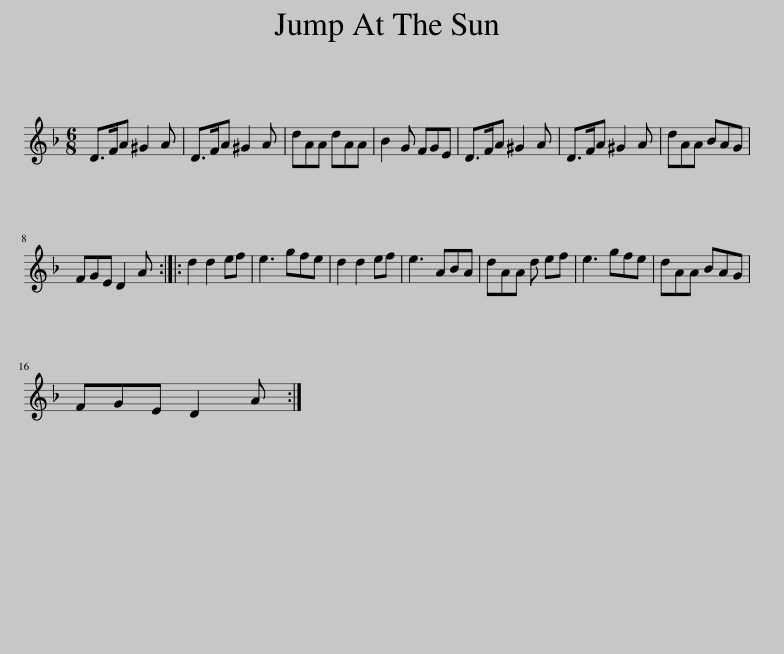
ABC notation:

X:1
L:1/8
M:6/8
I:linebreak $
K:Dmin
V:1 treble
V:1
 D>FA ^G2 A | D>FA ^G2 A | dAA dAA | B2 G FGE | D>FA ^G2 A | %5
 D>FA ^G2 A | dAA BAG |$ FGE D2 A :: d2 d2 ef | e3 gfe | %10
 d2 d2 ef | e3 ABA | dAA d ef | e3 gfe | dAA BAG |$ %15
 FGE D2 A :| %16
